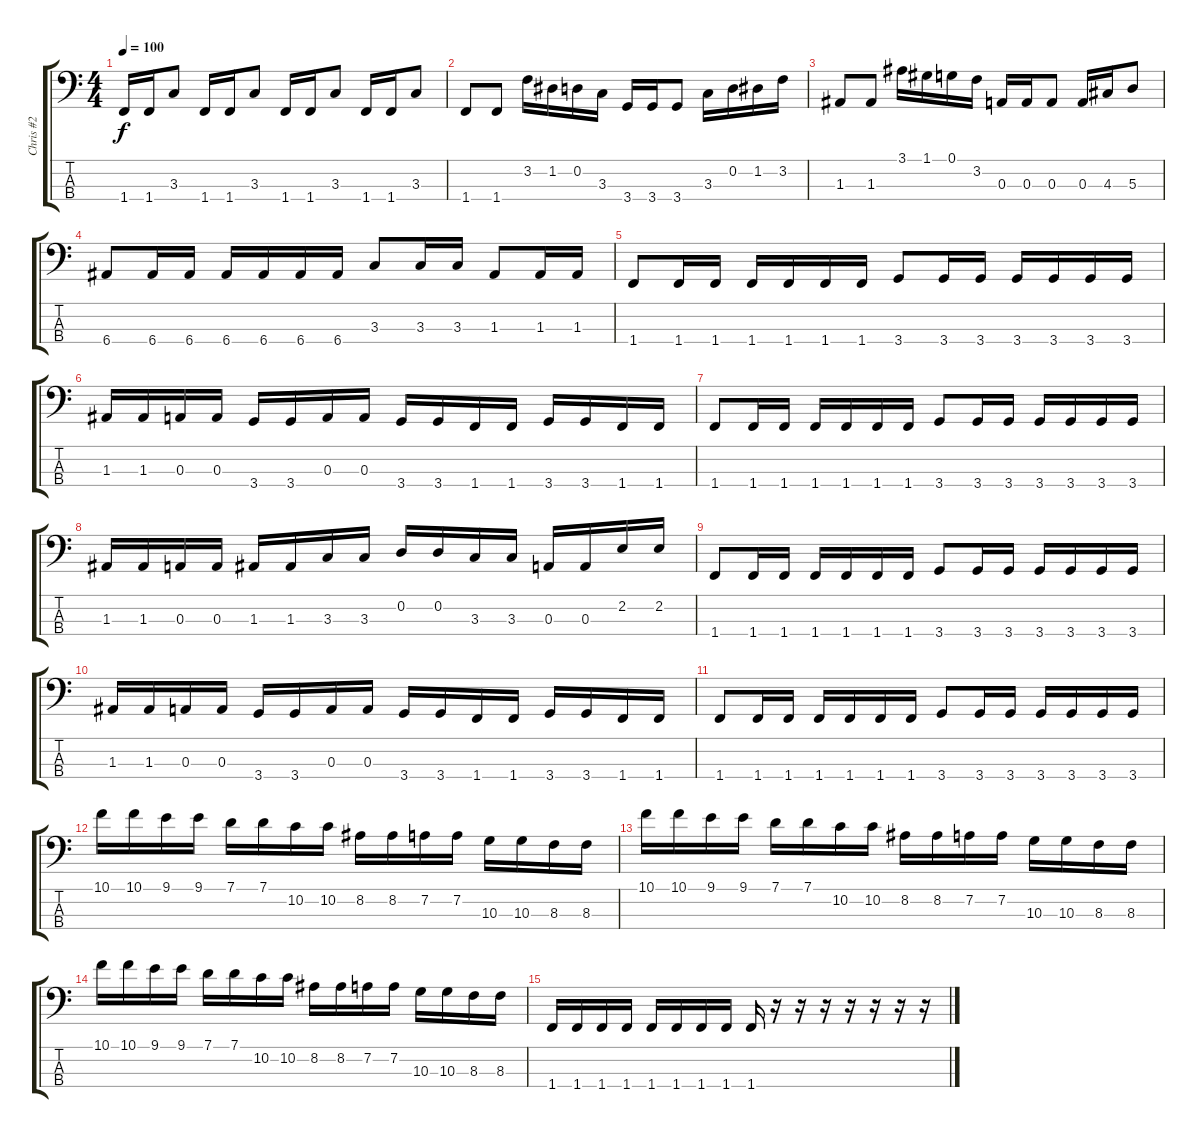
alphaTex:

\track ("Chris #2" "Chris #2") {instrument electricbasspick}
\staff {score tabs}
\tuning (G2 D2 A1 E1) {hide}
\ts (4 4)
\tempo 100
\clef f4
\ks c
1.4.16{dy f} 1.4.16 3.3.8 1.4.16 1.4.16 3.3.8 1.4.16 1.4.16 3.3.8 1.4.16 1.4.16 3.3.8 |
1.4.8 1.4.8 3.2.16 1.2.16 0.2.16 3.3.16 3.4.16 3.4.16 3.4.8 3.3.16 0.2.16 1.2.16 3.2.16 |
1.3.8 1.3.8 3.1.16 1.1.16 0.1.16 3.2.16 0.3.16 0.3.16 0.3.8 0.3.16 4.3.16 5.3.8 |
6.4.8 6.4.16 6.4.16 6.4.16 6.4.16 6.4.16 6.4.16 3.3.8 3.3.16 3.3.16 1.3.8 1.3.16 1.3.16 |
1.4.8 1.4.16 1.4.16 1.4.16 1.4.16 1.4.16 1.4.16 3.4.8 3.4.16 3.4.16 3.4.16 3.4.16 3.4.16 3.4.16 |
1.3.16 1.3.16 0.3.16 0.3.16 3.4.16 3.4.16 0.3.16 0.3.16 3.4.16 3.4.16 1.4.16 1.4.16 3.4.16 3.4.16 1.4.16 1.4.16 |
1.4.8 1.4.16 1.4.16 1.4.16 1.4.16 1.4.16 1.4.16 3.4.8 3.4.16 3.4.16 3.4.16 3.4.16 3.4.16 3.4.16 |
1.3.16 1.3.16 0.3.16 0.3.16 1.3.16 1.3.16 3.3.16 3.3.16 0.2.16 0.2.16 3.3.16 3.3.16 0.3.16 0.3.16 2.2.16 2.2.16 |
1.4.8 1.4.16 1.4.16 1.4.16 1.4.16 1.4.16 1.4.16 3.4.8 3.4.16 3.4.16 3.4.16 3.4.16 3.4.16 3.4.16 |
1.3.16 1.3.16 0.3.16 0.3.16 3.4.16 3.4.16 0.3.16 0.3.16 3.4.16 3.4.16 1.4.16 1.4.16 3.4.16 3.4.16 1.4.16 1.4.16 |
1.4.8 1.4.16 1.4.16 1.4.16 1.4.16 1.4.16 1.4.16 3.4.8 3.4.16 3.4.16 3.4.16 3.4.16 3.4.16 3.4.16 |
10.1.16 10.1.16 9.1.16 9.1.16 7.1.16 7.1.16 10.2.16 10.2.16 8.2.16 8.2.16 7.2.16 7.2.16 10.3.16 10.3.16 8.3.16 8.3.16 |
10.1.16 10.1.16 9.1.16 9.1.16 7.1.16 7.1.16 10.2.16 10.2.16 8.2.16 8.2.16 7.2.16 7.2.16 10.3.16 10.3.16 8.3.16 8.3.16 |
10.1.16 10.1.16 9.1.16 9.1.16 7.1.16 7.1.16 10.2.16 10.2.16 8.2.16 8.2.16 7.2.16 7.2.16 10.3.16 10.3.16 8.3.16 8.3.16 |
1.4.16 1.4.16 1.4.16 1.4.16 1.4.16 1.4.16 1.4.16 1.4.16 1.4.16 r.16 r.16 r.16 r.16 r.16 r.16 r.16
